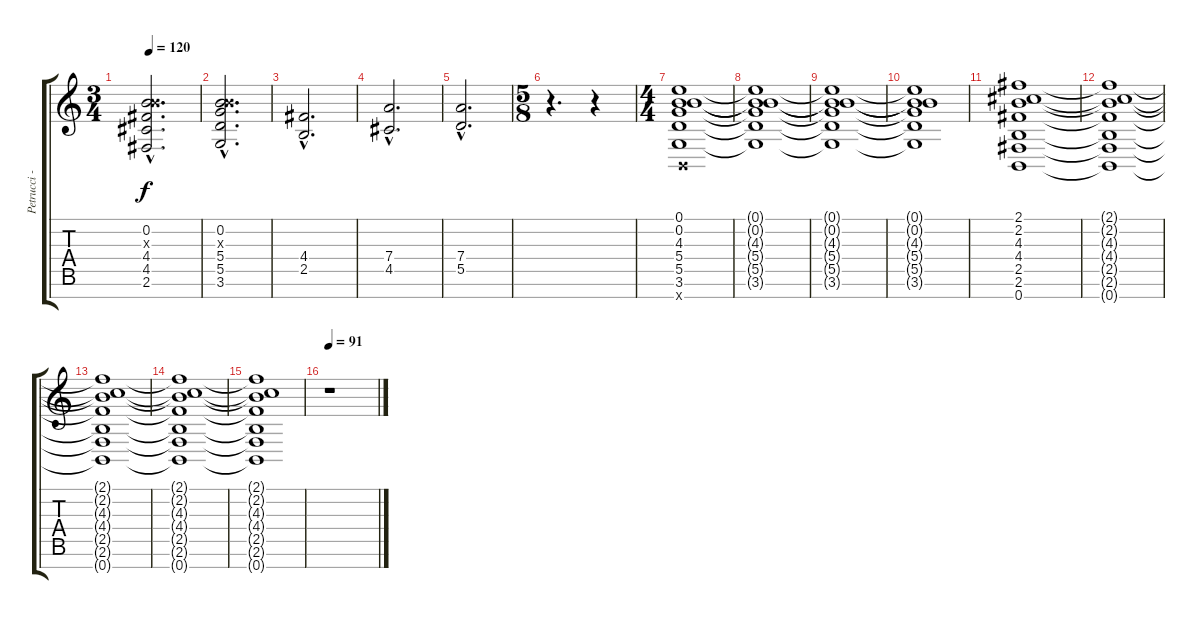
\track ("Petrucci - Distortion 7st." "Petrucci -") {instrument overdrivenguitar}
\staff {score tabs}
\tuning (E4 B3 G3 D3 A2 E2 B1) {hide}
\ts (3 4)
\tempo 120
\clef g2
\ks c
(0.2{hac} 4.3{hac x} 4.4{hac} 4.5{hac} 2.6{hac}).2{d dy f} |
(0.2{hac} 4.3{hac x} 5.4{hac} 5.5{hac} 3.6{hac}).2{d} |
(4.4{hac} 2.5{hac}).2{d} |
(7.4{hac} 4.5{hac}).2{d} |
(7.4{hac} 5.5{hac}).2{d} |
\ts (5 8)
r.4{d} r.4 |
\ts (4 4)
(0.1 0.2 4.3 5.4 5.5 3.6 0.7{x}).1 |
(0.1{t} 0.2{t} 4.3{t} 5.4{t} 5.5{t} 3.6{t}).1 |
(0.1{t} 0.2{t} 4.3{t} 5.4{t} 5.5{t} 3.6{t}).1 |
(0.1{t} 0.2{t} 4.3{t} 5.4{t} 5.5{t} 3.6{t}).1 |
(2.1 2.2 4.3 4.4 2.5 2.6 0.7).1 |
(2.1{t} 2.2{t} 4.3{t} 4.4{t} 2.5{t} 2.6{t} 0.7{t}).1 |
(2.1{t} 2.2{t} 4.3{t} 4.4{t} 2.5{t} 2.6{t} 0.7{t}).1 |
(2.1{t} 2.2{t} 4.3{t} 4.4{t} 2.5{t} 2.6{t} 0.7{t}).1 |
(2.1{t} 2.2{t} 4.3{t} 4.4{t} 2.5{t} 2.6{t} 0.7{t}).1 |
\tempo 91
r.1
